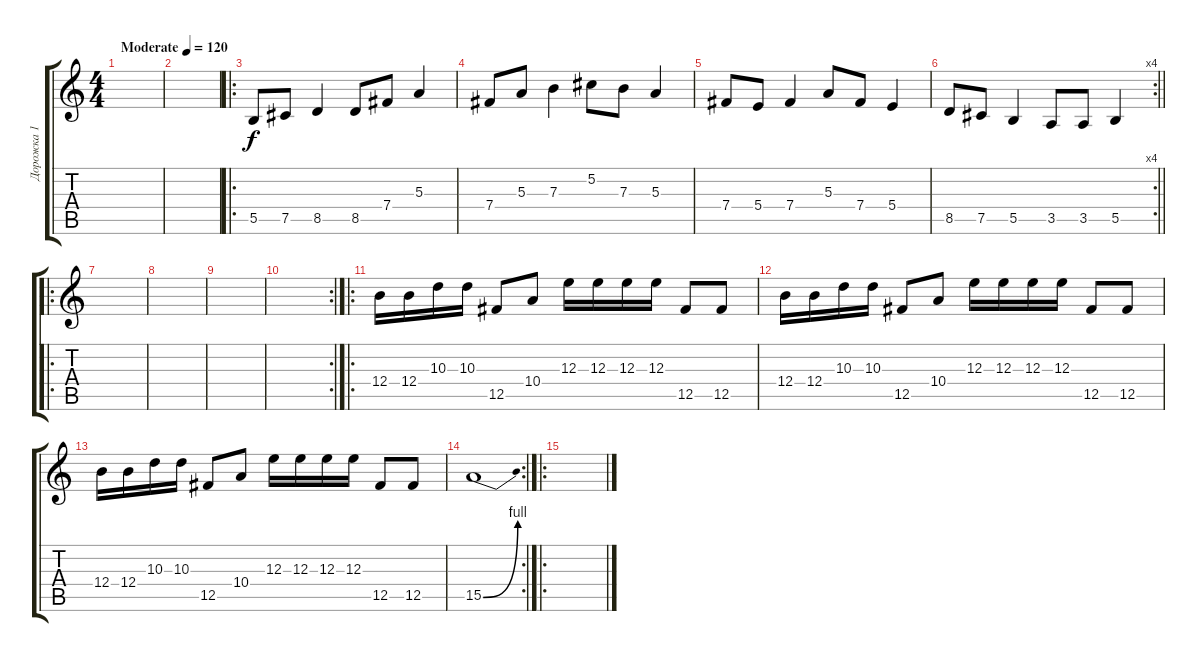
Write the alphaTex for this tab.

\track ("Дорожка 1" "Дорожка 1") {instrument distortionguitar}
\staff {score tabs}
\tuning (Db4 Ab3 E3 B2 Gb2 B1) {hide}
\ts (4 4)
\tempo (120 "Moderate")
\clef g2
\ks c
|
|
\ro
5.5.8 7.5.8 8.5.4 8.5.8 7.4.8 5.3.4 |
7.4.8 5.3.8 7.3.4 5.2.8 7.3.8 5.3.4 |
7.4.8 5.4.8 7.4.4 5.3.8 7.4.8 5.4.4 |
\rc 4
\barLineRight lightlight
8.5.8 7.5.8 5.5.4 3.5.8 3.5.8 5.5.4 |
\ro
|
|
|
\rc 2
|
\ro
12.4.16 12.4.16 10.3.16 10.3.16 12.5.8 10.4.8 12.3.16 12.3.16 12.3.16 12.3.16 12.5.8 12.5.8 |
12.4.16 12.4.16 10.3.16 10.3.16 12.5.8 10.4.8 12.3.16 12.3.16 12.3.16 12.3.16 12.5.8 12.5.8 |
12.4.16 12.4.16 10.3.16 10.3.16 12.5.8 10.4.8 12.3.16 12.3.16 12.3.16 12.3.16 12.5.8 12.5.8 |
\rc 2
15.5{be (bend 0 0 60 4)}.1 |
\ro
